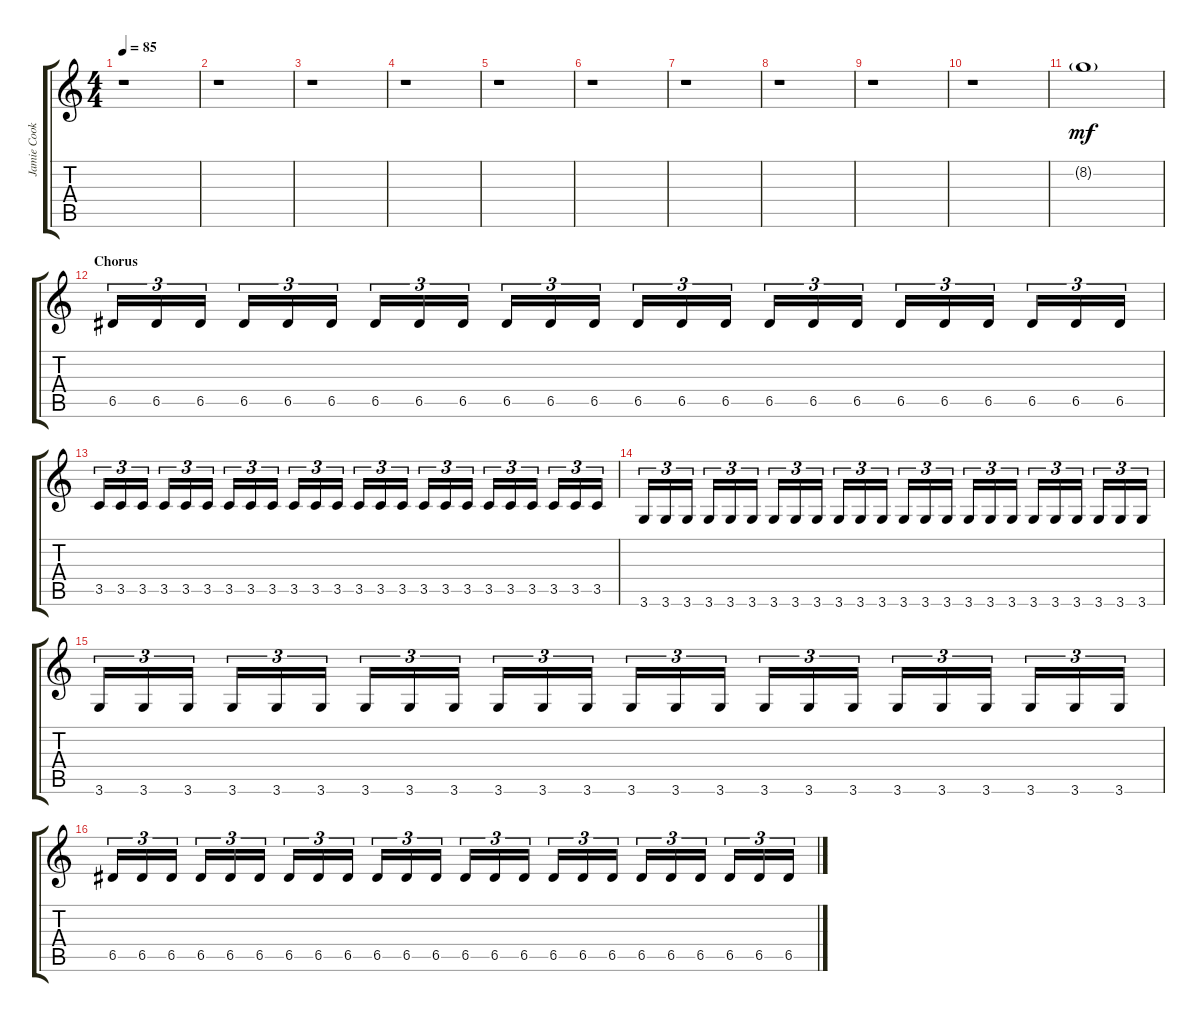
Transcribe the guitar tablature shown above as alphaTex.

\track ("Jamie Cook - Backing" "Jamie Cook") {instrument distortionguitar}
\staff {score tabs}
\tuning (E4 B3 G3 D3 A2 E2) {hide}
\ts (4 4)
\tempo 85
\clef g2
\ks c
r.1{dy mf} |
r.1 |
r.1 |
r.1 |
r.1 |
r.1 |
r.1 |
r.1 |
r.1 |
r.1 |
8.2{g}.1 |
\section ("" "Chorus")
6.5.16{tu (3 2)} 6.5.16{tu (3 2)} 6.5.16{tu (3 2)} 6.5.16{tu (3 2)} 6.5.16{tu (3 2)} 6.5.16{tu (3 2)} 6.5.16{tu (3 2)} 6.5.16{tu (3 2)} 6.5.16{tu (3 2)} 6.5.16{tu (3 2)} 6.5.16{tu (3 2)} 6.5.16{tu (3 2)} 6.5.16{tu (3 2)} 6.5.16{tu (3 2)} 6.5.16{tu (3 2)} 6.5.16{tu (3 2)} 6.5.16{tu (3 2)} 6.5.16{tu (3 2)} 6.5.16{tu (3 2)} 6.5.16{tu (3 2)} 6.5.16{tu (3 2)} 6.5.16{tu (3 2)} 6.5.16{tu (3 2)} 6.5.16{tu (3 2)} |
3.5.16{tu (3 2)} 3.5.16{tu (3 2)} 3.5.16{tu (3 2)} 3.5.16{tu (3 2)} 3.5.16{tu (3 2)} 3.5.16{tu (3 2)} 3.5.16{tu (3 2)} 3.5.16{tu (3 2)} 3.5.16{tu (3 2)} 3.5.16{tu (3 2)} 3.5.16{tu (3 2)} 3.5.16{tu (3 2)} 3.5.16{tu (3 2)} 3.5.16{tu (3 2)} 3.5.16{tu (3 2)} 3.5.16{tu (3 2)} 3.5.16{tu (3 2)} 3.5.16{tu (3 2)} 3.5.16{tu (3 2)} 3.5.16{tu (3 2)} 3.5.16{tu (3 2)} 3.5.16{tu (3 2)} 3.5.16{tu (3 2)} 3.5.16{tu (3 2)} |
3.6.16{tu (3 2)} 3.6.16{tu (3 2)} 3.6.16{tu (3 2)} 3.6.16{tu (3 2)} 3.6.16{tu (3 2)} 3.6.16{tu (3 2)} 3.6.16{tu (3 2)} 3.6.16{tu (3 2)} 3.6.16{tu (3 2)} 3.6.16{tu (3 2)} 3.6.16{tu (3 2)} 3.6.16{tu (3 2)} 3.6.16{tu (3 2)} 3.6.16{tu (3 2)} 3.6.16{tu (3 2)} 3.6.16{tu (3 2)} 3.6.16{tu (3 2)} 3.6.16{tu (3 2)} 3.6.16{tu (3 2)} 3.6.16{tu (3 2)} 3.6.16{tu (3 2)} 3.6.16{tu (3 2)} 3.6.16{tu (3 2)} 3.6.16{tu (3 2)} |
3.6.16{tu (3 2)} 3.6.16{tu (3 2)} 3.6.16{tu (3 2)} 3.6.16{tu (3 2)} 3.6.16{tu (3 2)} 3.6.16{tu (3 2)} 3.6.16{tu (3 2)} 3.6.16{tu (3 2)} 3.6.16{tu (3 2)} 3.6.16{tu (3 2)} 3.6.16{tu (3 2)} 3.6.16{tu (3 2)} 3.6.16{tu (3 2)} 3.6.16{tu (3 2)} 3.6.16{tu (3 2)} 3.6.16{tu (3 2)} 3.6.16{tu (3 2)} 3.6.16{tu (3 2)} 3.6.16{tu (3 2)} 3.6.16{tu (3 2)} 3.6.16{tu (3 2)} 3.6.16{tu (3 2)} 3.6.16{tu (3 2)} 3.6.16{tu (3 2)} |
6.5.16{tu (3 2)} 6.5.16{tu (3 2)} 6.5.16{tu (3 2)} 6.5.16{tu (3 2)} 6.5.16{tu (3 2)} 6.5.16{tu (3 2)} 6.5.16{tu (3 2)} 6.5.16{tu (3 2)} 6.5.16{tu (3 2)} 6.5.16{tu (3 2)} 6.5.16{tu (3 2)} 6.5.16{tu (3 2)} 6.5.16{tu (3 2)} 6.5.16{tu (3 2)} 6.5.16{tu (3 2)} 6.5.16{tu (3 2)} 6.5.16{tu (3 2)} 6.5.16{tu (3 2)} 6.5.16{tu (3 2)} 6.5.16{tu (3 2)} 6.5.16{tu (3 2)} 6.5.16{tu (3 2)} 6.5.16{tu (3 2)} 6.5.16{tu (3 2)}
